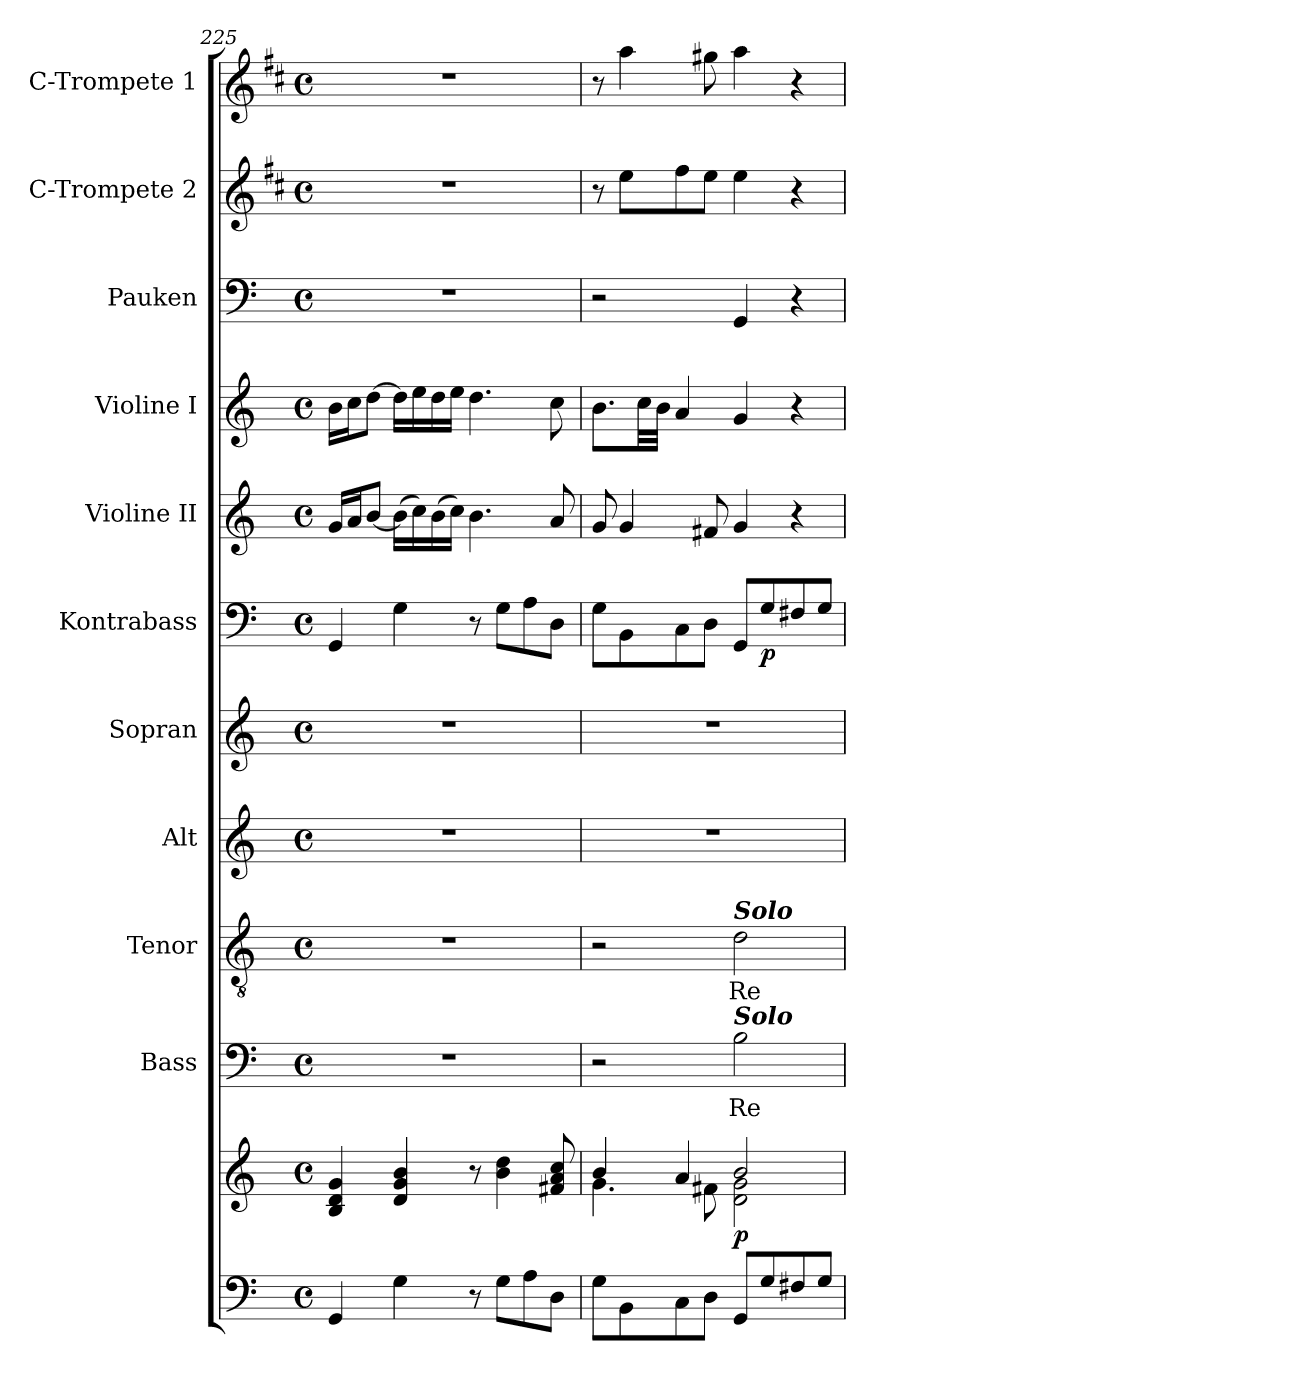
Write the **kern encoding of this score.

**kern	**kern	**dynam	**kern	**text	**kern	**text	**kern	**kern	**kern	**dynam	**kern	**kern	**kern	**kern	**kern
*part11	*part11	*part11	*part10	*part10	*part9	*part9	*part8	*part7	*part6	*part6	*part5	*part4	*part3	*part2	*part1
*staff12	*staff11	*staff11/12	*staff10	*staff10	*staff9	*staff9	*staff8	*staff7	*staff6	*staff6	*staff5	*staff4	*staff3	*staff2	*staff1
*	*	*	*I"Bass	*	*I"Tenor	*	*I"Alt	*I"Sopran	*I"Kontrabass	*	*I"Violine II	*I"Violine I	*I"Pauken	*I"C-Trompete 2	*I"C-Trompete 1
*	*	*	*I'B.	*	*I'T.	*	*I'A.	*I'S.	*I'Kb.	*	*I'Vl. II	*I'Vl. I	*I'Pk.	*I'C Trp. 2	*I'C Trp. 1
*clefF4	*clefG2	*	*clefF4	*	*clefGv2	*	*clefG2	*clefG2	*clefF4	*	*clefG2	*clefG2	*clefF4	*clefG2	*clefG2
*	*	*	*	*	*	*	*	*	*ITrd7c12	*	*	*	*	*ITrd1c2	*ITrd1c2
*k[]	*k[]	*	*k[]	*	*k[]	*	*k[]	*k[]	*k[]	*	*k[]	*k[]	*k[]	*k[]	*k[]
*C:	*C:	*	*C:	*	*C:	*	*C:	*C:	*C:	*	*C:	*C:	*C:	*C:	*C:
*M4/4	*M4/4	*	*M4/4	*	*M4/4	*	*M4/4	*M4/4	*M4/4	*	*M4/4	*M4/4	*M4/4	*M4/4	*M4/4
*met(c)	*met(c)	*	*met(c)	*	*met(c)	*	*met(c)	*met(c)	*met(c)	*	*met(c)	*met(c)	*met(c)	*met(c)	*met(c)
=225	=225	=225	=225	=225	=225	=225	=225	=225	=225	=225	=225	=225	=225	=225	=225
4GG/	4B/ 4d/ 4g/	.	1r	.	1r	.	1r	1r	4GGG/	.	16g/LL	16b\LL	1r	1r	1r
.	.	.	.	.	.	.	.	.	.	.	16a/J	16cc\J	.	.	.
.	.	.	.	.	.	.	.	.	.	.	[8b/J	[8dd\J	.	.	.
4G\	4d/ 4g/ 4b/	.	.	.	.	.	.	.	4GG\	.	(>16b\LL]	16dd\LL]	.	.	.
.	.	.	.	.	.	.	.	.	.	.	16cc\)	16ee\	.	.	.
.	.	.	.	.	.	.	.	.	.	.	(>16b\	16dd\	.	.	.
.	.	.	.	.	.	.	.	.	.	.	16cc\JJ)	16ee\JJ	.	.	.
8r	8r	.	.	.	.	.	.	.	8r	.	4.b\	4.dd\	.	.	.
8G\L	4b\ 4dd\	.	.	.	.	.	.	.	8GG\L	.	.	.	.	.	.
8A\	.	.	.	.	.	.	.	.	8AA\	.	.	.	.	.	.
8D\J	8f#X/ 8a/ 8cc/	.	.	.	.	.	.	.	8DD\J	.	8a/	8cc\	.	.	.
=226	=226	=226	=226	=226	=226	=226	=226	=226	=226	=226	=226	=226	=226	=226	=226
*	*^	*	*	*	*	*	*	*	*	*	*	*	*	*	*
8G\L	4b/	4.g\	.	2r	.	2r	.	1r	1r	8GG\L	.	8g/	8.b\L	2r	8r	8r
8BB\	.	.	.	.	.	.	.	.	.	8BBB\	.	4g/	.	.	8dd\L	4gg\
.	.	.	.	.	.	.	.	.	.	.	.	.	32cc\LL	.	.	.
.	.	.	.	.	.	.	.	.	.	.	.	.	32b\JJJ	.	.	.
8C\	4a/	.	.	.	.	.	.	.	.	8CC\	.	.	4a/	.	8ee\	.
8D\J	.	8f#X\	.	.	.	.	.	.	.	8DD\J	.	8f#X/	.	.	8dd\J	8ff#X\
!	!	!	!	!	!	!LO:TX:a:Bi:t=Solo	!	!	!	!	!	!	!	!	!	!
!	!	!	!	!LO:TX:a:Bi:t=Solo	!	!	!	!	!	!	!	!	!	!	!	!
!	!	!	!LO:DY:b	!	!LO:LY:b	!	!LO:LY:b	!	!	!	!	!	!	!	!	!
8GG/L	2b/	2d\ 2g\	p	2B\	Re-	2d\	Re-	.	.	8GGG/L	.	4g/	4g/	4GG/	4dd\	4gg\
!	!	!	!	!	!	!	!	!	!	!	!LO:DY:b	!	!	!	!	!
8G/	.	.	.	.	.	.	.	.	.	8GG/	p	.	.	.	.	.
8F#X/	.	.	.	.	.	.	.	.	.	8FF#X/	.	4r	4r	4r	4r	4r
8G/J	.	.	.	.	.	.	.	.	.	8GG/J	.	.	.	.	.	.
*	*v	*v	*	*	*	*	*	*	*	*	*	*	*	*	*	*
=	=	=	=	=	=	=	=	=	=	=	=	=	=	=	=
*-	*-	*-	*-	*-	*-	*-	*-	*-	*-	*-	*-	*-	*-	*-	*-
